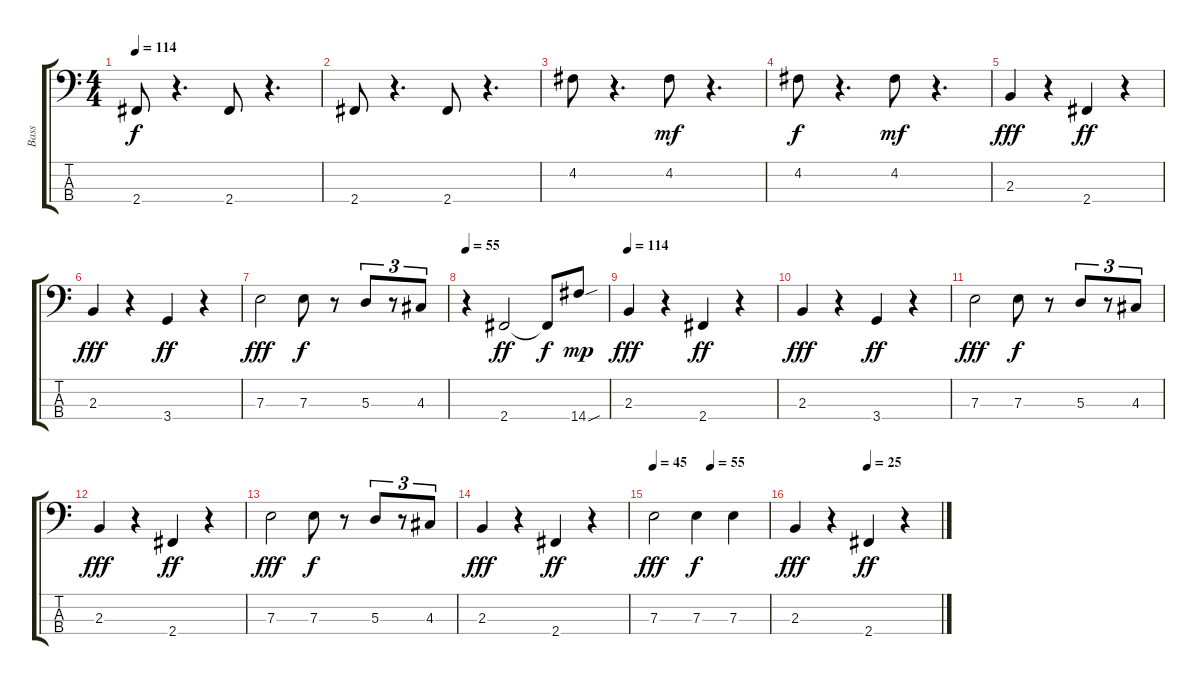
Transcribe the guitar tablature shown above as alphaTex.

\track ("Bass" "Bass") {instrument acousticbass}
\staff {score tabs}
\tuning (G2 D2 A1 E1) {hide}
\ts (4 4)
\tempo 114
\clef f4
\ks c
2.4.8{dy f} r.4{d} 2.4.8 r.4{d} |
2.4.8 r.4{d} 2.4.8 r.4{d} |
4.2.8 r.4{d} 4.2.8{dy mf} r.4{d} |
4.2.8{dy f} r.4{d} 4.2.8{dy mf} r.4{d} |
2.3.4{dy fff} r.4 2.4.4{dy ff} r.4 |
2.3.4{dy fff} r.4 3.4.4{dy ff} r.4 |
7.3.2{dy fff} 7.3.8{dy f} r.8 5.3.8{tu (3 2)} r.8{tu (3 2)} 4.3.8{tu (3 2)} |
\tempo 55
r.4 2.4.2{dy ff} 2.4{t}.8{dy f} 14.4{sou}.8{dy mp} |
\tempo 114
2.3.4{dy fff} r.4 2.4.4{dy ff} r.4 |
2.3.4{dy fff} r.4 3.4.4{dy ff} r.4 |
7.3.2{dy fff} 7.3.8{dy f} r.8 5.3.8{tu (3 2)} r.8{tu (3 2)} 4.3.8{tu (3 2)} |
2.3.4{dy fff} r.4 2.4.4{dy ff} r.4 |
7.3.2{dy fff} 7.3.8{dy f} r.8 5.3.8{tu (3 2)} r.8{tu (3 2)} 4.3.8{tu (3 2)} |
2.3.4{dy fff} r.4 2.4.4{dy ff} r.4 |
\tempo 45
\tempo (55 0.5)
7.3.2{dy fff} 7.3.4{dy f} 7.3.4 |
\tempo (25 0.5)
2.3.4{dy fff} r.4 2.4.4{dy ff} r.4
